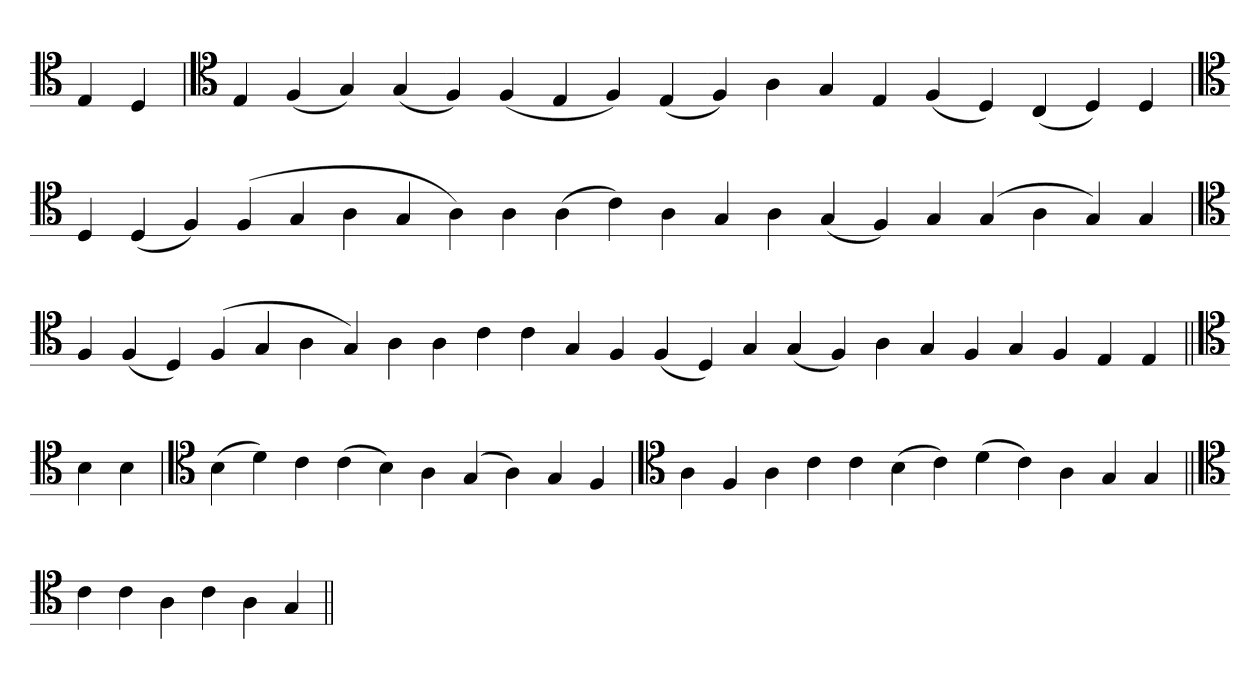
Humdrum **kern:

**kern
*part1
*staff1
*clefC4
=
4E
4D
=`
*clefC4
4E
(4F
4G)
(4G
4F)
(4F
4E
4F)
(4E
4F)
4A
4G
4E
(4F
4D)
(4C
4D)
4D
=
*clefC4
4D
(4D
4F)
(4F
4G
4A
4G
4A)
4A
(4A
4c)
4A
4G
4A
(4G
4F)
4G
(4G
4A
4G)
4G
='
*clefC4
4F
(4F
4D)
(4F
4G
4A
4G)
4A
4A
4c
4c
4G
4F
(4F
4D)
4G
(4G
4F)
4A
4G
4F
4G
4F
4E
4E
=||
*clefC4
4B
4B
='
*clefC4
(4B
4d)
4c
(4c
4B)
4A
(4G
4A)
4G
4F
=`
*clefC4
4A
4F
4A
4c
4c
(4B
4c)
(4d
4c)
4A
4G
4G
=||
*clefC4
4c
4c
4A
4c
4A
4G
=||
*-
